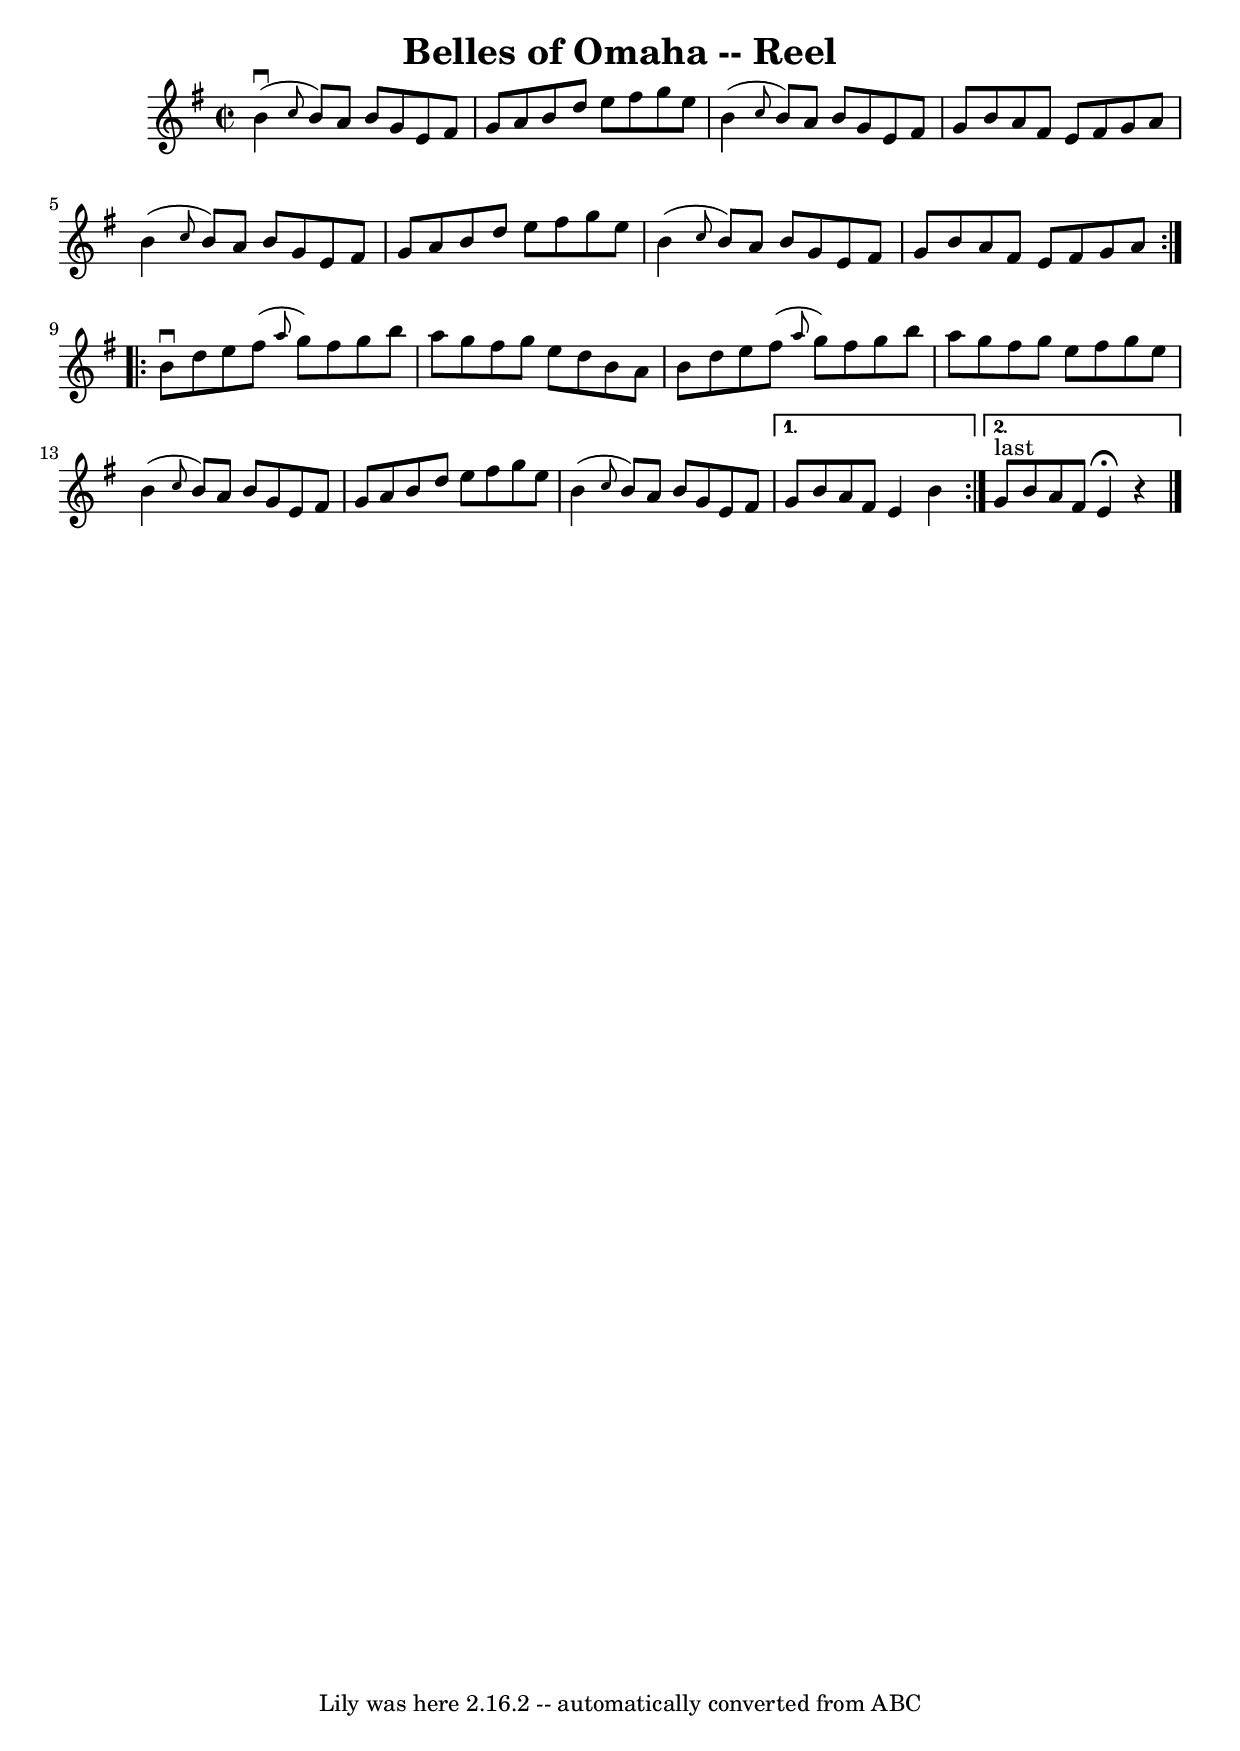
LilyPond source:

\version "2.7.40"
\include "Mammoth.ily"
\header {
	%% book = "Ryan's Mammoth Collection"
	crossRefNumber = "1"
	footnotes = "\\\\292"
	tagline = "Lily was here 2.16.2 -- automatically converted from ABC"
	title = "Belles of Omaha -- Reel"
}
voicedefault =  {


\repeat volta 2 {
\override Staff.TimeSignature #'style = #'C
 \time 2/2 
\key g \major b'4^\downbow(\grace { c''8  } b'8) a'8   
 b'8 g'8 e'8 fis'8    |
 g'8 a'8 b'8 d''8 e''8    
fis''8 g''8 e''8    |
 b'4 (\grace { c''8  } b'8) a'8  
 b'8 g'8 e'8 fis'8    |
 g'8 b'8 a'8 fis'8 e'8    
fis'8 g'8 a'8    |
 b'4 (\grace { c''8  } b'8) a'8   
 b'8 g'8 e'8 fis'8    |
 g'8 a'8 b'8 d''8 e''8    
fis''8 g''8 e''8    |
 b'4 (\grace { c''8  } b'8) a'8  
 b'8 g'8 e'8 fis'8    |
 g'8 b'8 a'8 fis'8 e'8    
fis'8 g'8 a'8    }     \repeat volta 2 { b'8^\downbow d''8 e''8   
 fis''8 (\grace { a''8  } g''8) fis''8 g''8 b''8    |
   
a''8 g''8 fis''8 g''8 e''8 d''8 b'8 a'8    |
 b'8  
 d''8 e''8 fis''8 (\grace { a''8  } g''8) fis''8 g''8    
b''8    |
 a''8 g''8 fis''8 g''8 e''8 fis''8 g''8    
e''8    |
 b'4 (\grace { c''8  } b'8) a'8 b'8 g'8    
e'8 fis'8    |
 g'8 a'8 b'8 d''8 e''8 fis''8 g''8  
 e''8    |
 b'4 (\grace { c''8  } b'8) a'8 b'8    
g'8 e'8 fis'8    } \alternative{{ g'8 b'8 a'8 fis'8 e'4    
b'4    } { g'8^"last" b'8 a'8 fis'8 e'4^\fermata   r4   
\bar "|."   }}
}

\score{
    <<

	\context Staff="default"
	{
	    \voicedefault 
	}

    >>
	\layout {
	}
	\midi {}
}
